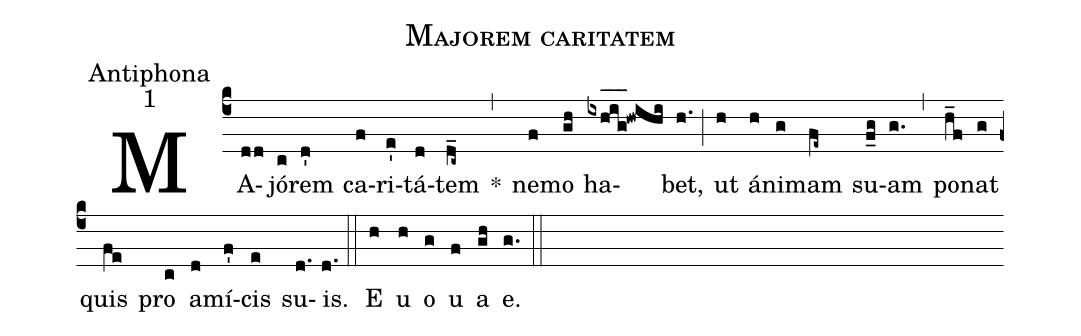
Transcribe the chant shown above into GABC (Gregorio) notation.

name:Majorem caritatem;
office-part:Antiphona;
mode:1;
%%
(c4) MA(dd)jó(c)rem(d') ca(f)ri(e')tá(d)tem(d_c~) *(,) ne(f)mo(gh) ha(ixh_[oh:h]i_[oh:h]g_[oh:h]!hwihi)bet,(h.) (;) ut(h) á(h)ni(g)mam(fe~) su(f_g)am(g.) (,) po(h_f)nat(g) quis(fe) pro(c) a(d)mí(f')cis(e) su(d.)is.(d.) (::) <eu>E(h) u(h) o(g) u(f) a(gh) e.</eu>(g.) (::)
